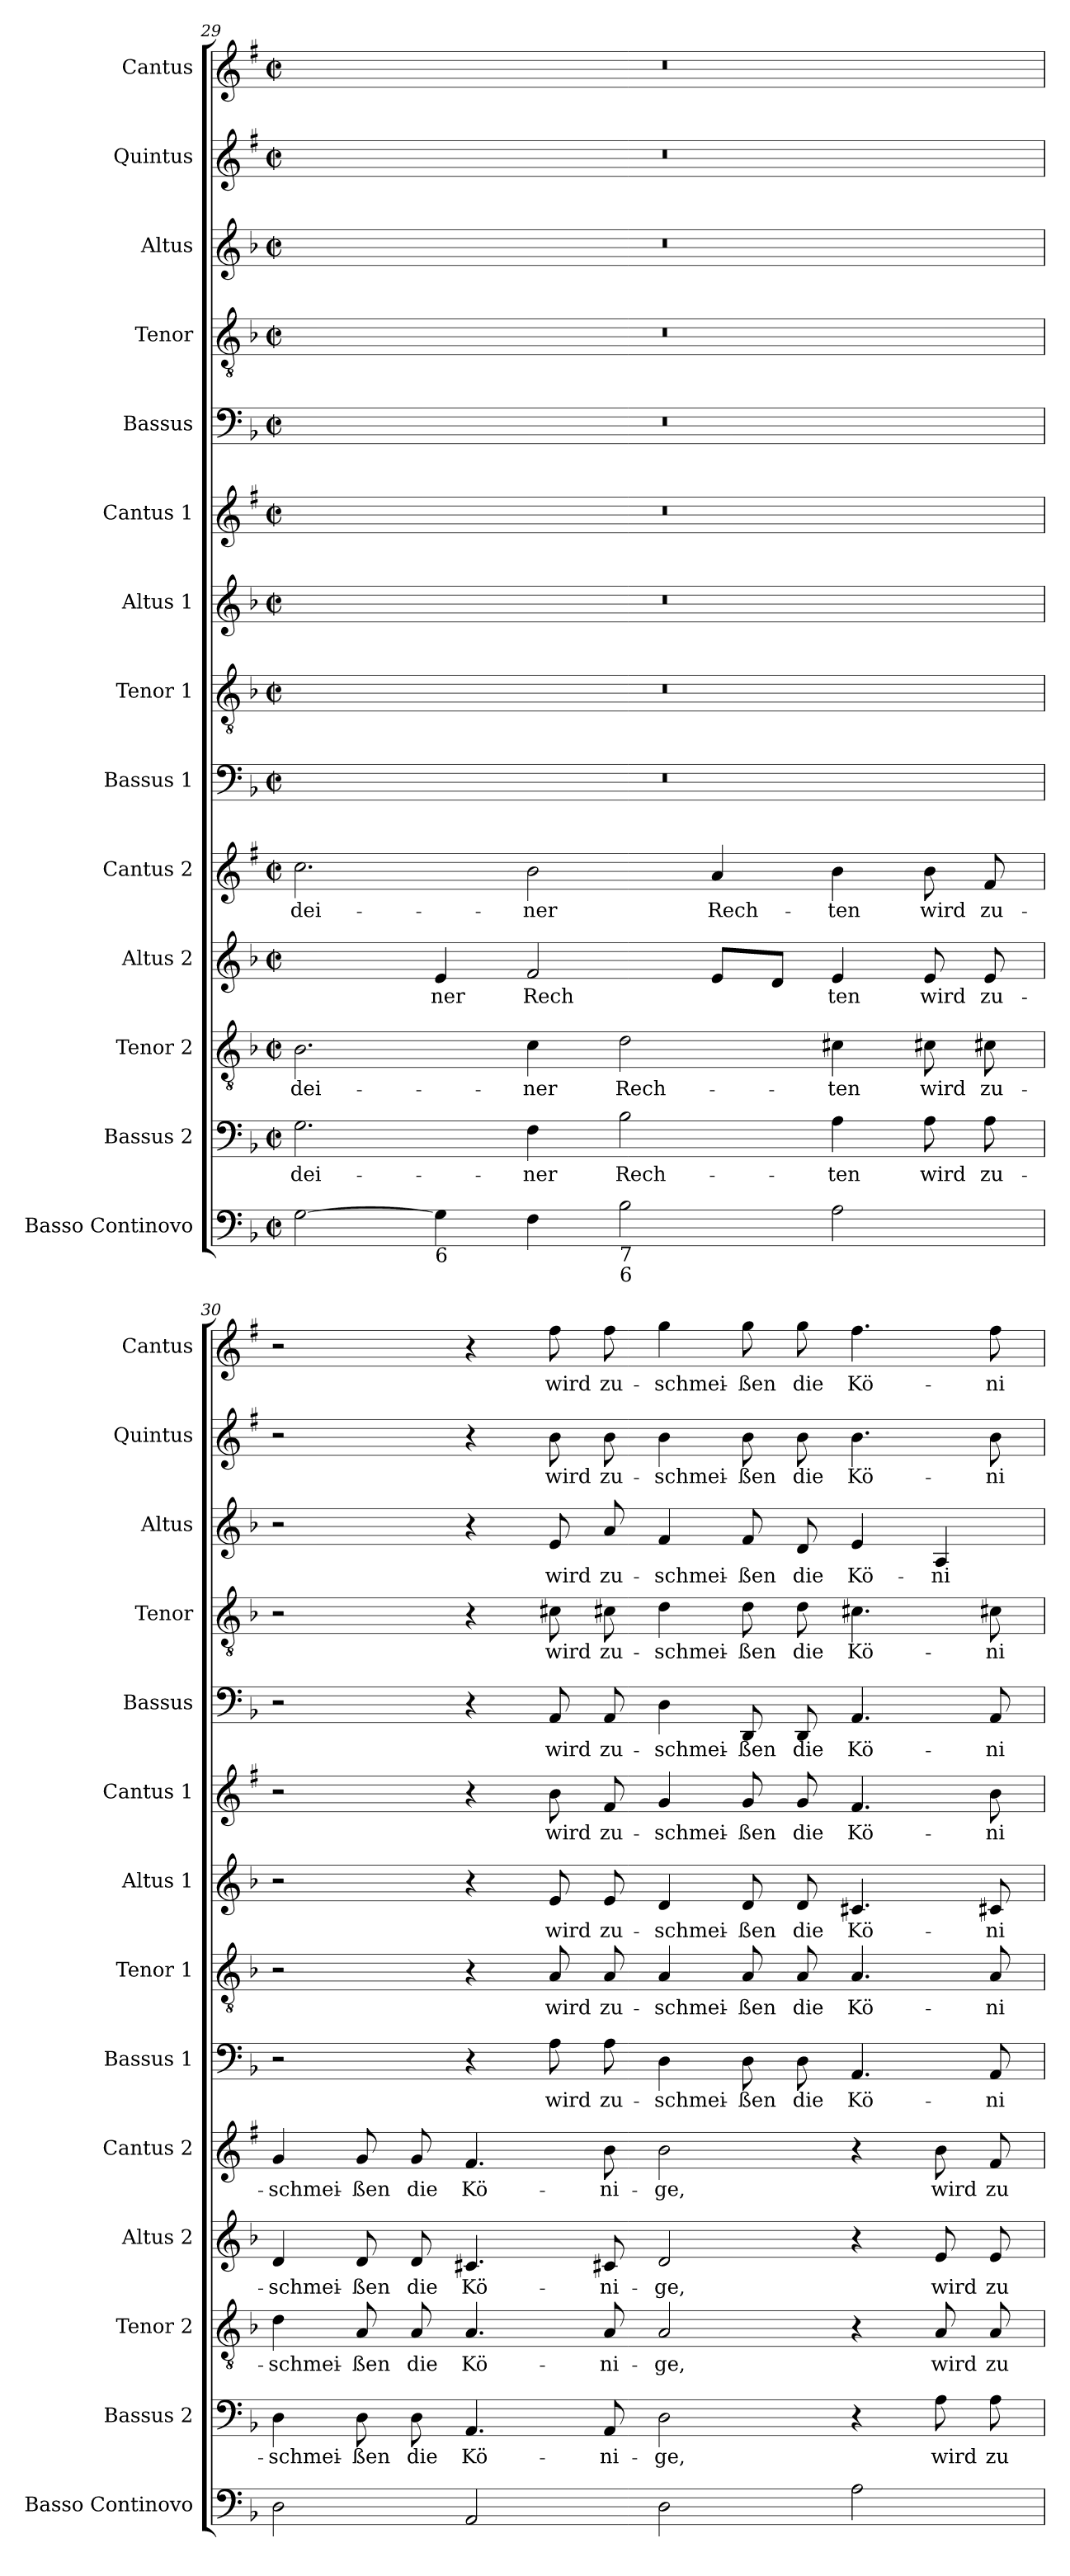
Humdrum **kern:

**kern	**kern	**text	**kern	**text	**kern	**text	**kern	**text	**kern	**text	**kern	**text	**kern	**text	**kern	**text	**kern	**text	**kern	**text	**kern	**text	**kern	**text	**kern	**text
*part14	*part13	*part13	*part12	*part12	*part11	*part11	*part10	*part10	*part9	*part9	*part8	*part8	*part7	*part7	*part6	*part6	*part5	*part5	*part4	*part4	*part3	*part3	*part2	*part2	*part1	*part1
*staff14	*staff13	*staff13	*staff12	*staff12	*staff11	*staff11	*staff10	*staff10	*staff9	*staff9	*staff8	*staff8	*staff7	*staff7	*staff6	*staff6	*staff5	*staff5	*staff4	*staff4	*staff3	*staff3	*staff2	*staff2	*staff1	*staff1
*I"Basso Continovo	*I"Bassus 2	*	*I"Tenor 2	*	*I"Altus 2	*	*I"Cantus 2	*	*I"Bassus 1	*	*I"Tenor 1	*	*I"Altus 1	*	*I"Cantus 1	*	*I"Bassus	*	*I"Tenor	*	*I"Altus	*	*I"Quintus	*	*I"Cantus	*
*I'Basso Continovo	*I'Bassus 2	*	*I'Tenor 2	*	*I'Altus 2	*	*I'Cantus 2	*	*I'Bassus 1	*	*I'Tenor 1	*	*I'Altus 1	*	*I'Cantus 1	*	*I'Bassus	*	*I'Tenor	*	*I'Altus	*	*I'Quintus	*	*I'Cantus	*
!!LO:LB:g=z
*clefF4	*clefF4	*	*clefGv2	*	*clefG2	*	*clefG2	*	*clefF4	*	*clefGv2	*	*clefG2	*	*clefG2	*	*clefF4	*	*clefGv2	*	*clefG2	*	*clefG2	*	*clefG2	*
*	*	*	*	*	*	*	*ITrd1c2	*	*	*	*	*	*	*	*ITrd1c2	*	*	*	*	*	*	*	*ITrd1c2	*	*ITrd1c2	*
*k[b-]	*k[b-]	*	*k[b-]	*	*k[b-]	*	*k[b-]	*	*k[b-]	*	*k[b-]	*	*k[b-]	*	*k[b-]	*	*k[b-]	*	*k[b-]	*	*k[b-]	*	*k[b-]	*	*k[b-]	*
*F:	*F:	*	*F:	*	*F:	*	*F:	*	*F:	*	*F:	*	*F:	*	*F:	*	*F:	*	*F:	*	*F:	*	*F:	*	*F:	*
*M4/2	*M4/2	*	*M4/2	*	*M4/2	*	*M4/2	*	*M4/2	*	*M4/2	*	*M4/2	*	*M4/2	*	*M4/2	*	*M4/2	*	*M4/2	*	*M4/2	*	*M4/2	*
*met(c|)	*met(c|)	*	*met(c|)	*	*met(c|)	*	*met(c|)	*	*met(c|)	*	*met(c|)	*	*met(c|)	*	*met(c|)	*	*met(c|)	*	*met(c|)	*	*met(c|)	*	*met(c|)	*	*met(c|)	*
=29	=29	=29	=29	=29	=29	=29	=29	=29	=29	=29	=29	=29	=29	=29	=29	=29	=29	=29	=29	=29	=29	=29	=29	=29	=29	=29
!	!	!LO:LY:b	!	!LO:LY:b	!	!	!	!LO:LY:b	!	!	!	!	!	!	!	!	!	!	!	!	!	!	!	!	!	!
[2G	2.G	dei-	2.B-	dei-	2dyy]	.	2.b-	dei-	0r	.	0r	.	0r	.	0r	.	0r	.	0r	.	0r	.	0r	.	0r	.
!LO:TX:b:t=6	!	!	!	!	!	!	!	!	!	!	!	!	!	!	!	!	!	!	!	!	!	!	!	!	!	!
!	!	!	!	!	!	!LO:LY:b	!	!	!	!	!	!	!	!	!	!	!	!	!	!	!	!	!	!	!	!
4G]	.	.	.	.	4e	ner	.	.	.	.	.	.	.	.	.	.	.	.	.	.	.	.	.	.	.	.
!	!	!LO:LY:b	!	!LO:LY:b	!	!LO:LY:b	!	!LO:LY:b	!	!	!	!	!	!	!	!	!	!	!	!	!	!	!	!	!	!
4F	4F	-ner	4c	-ner	2f	Rech	2a	-ner	.	.	.	.	.	.	.	.	.	.	.	.	.	.	.	.	.	.
!LO:TX:b:t=7	!	!	!	!	!	!	!	!	!	!	!	!	!	!	!	!	!	!	!	!	!	!	!	!	!	!
!LO:TX:b:t=6	!	!	!	!	!	!	!	!	!	!	!	!	!	!	!	!	!	!	!	!	!	!	!	!	!	!
!	!	!LO:LY:b	!	!LO:LY:b	!	!	!	!	!	!	!	!	!	!	!	!	!	!	!	!	!	!	!	!	!	!
2B-	2B-	Rech-	2d	Rech-	.	.	.	.	.	.	.	.	.	.	.	.	.	.	.	.	.	.	.	.	.	.
!	!	!	!	!	!	!	!	!LO:LY:b	!	!	!	!	!	!	!	!	!	!	!	!	!	!	!	!	!	!
.	.	.	.	.	8eL	.	4g	Rech-	.	.	.	.	.	.	.	.	.	.	.	.	.	.	.	.	.	.
.	.	.	.	.	8dJ	.	.	.	.	.	.	.	.	.	.	.	.	.	.	.	.	.	.	.	.	.
!	!	!LO:LY:b	!	!LO:LY:b	!	!LO:LY:b	!	!LO:LY:b	!	!	!	!	!	!	!	!	!	!	!	!	!	!	!	!	!	!
2A	4A	-ten	4c#X	-ten	4e	ten	4a	-ten	.	.	.	.	.	.	.	.	.	.	.	.	.	.	.	.	.	.
!	!	!LO:LY:b	!	!LO:LY:b	!	!LO:LY:b	!	!LO:LY:b	!	!	!	!	!	!	!	!	!	!	!	!	!	!	!	!	!	!
.	8A	wird	8c#X	wird	8e	wird	8a	wird	.	.	.	.	.	.	.	.	.	.	.	.	.	.	.	.	.	.
!	!	!LO:LY:b	!	!LO:LY:b	!	!LO:LY:b	!	!LO:LY:b	!	!	!	!	!	!	!	!	!	!	!	!	!	!	!	!	!	!
.	8A	zu-	8c#X	zu-	8e	zu-	8e	zu-	.	.	.	.	.	.	.	.	.	.	.	.	.	.	.	.	.	.
=30	=30	=30	=30	=30	=30	=30	=30	=30	=30	=30	=30	=30	=30	=30	=30	=30	=30	=30	=30	=30	=30	=30	=30	=30	=30	=30
!	!	!LO:LY:b	!	!LO:LY:b	!	!LO:LY:b	!	!LO:LY:b	!	!	!	!	!	!	!	!	!	!	!	!	!	!	!	!	!	!
2D	4D	-schmei-	4d	-schmei-	4d	-schmei-	4f	-schmei-	2r	.	2r	.	2r	.	2r	.	2r	.	2r	.	2r	.	2r	.	2r	.
!	!	!LO:LY:b	!	!LO:LY:b	!	!LO:LY:b	!	!LO:LY:b	!	!	!	!	!	!	!	!	!	!	!	!	!	!	!	!	!	!
.	8D	-ßen	8A	-ßen	8d	-ßen	8f	-ßen	.	.	.	.	.	.	.	.	.	.	.	.	.	.	.	.	.	.
!	!	!LO:LY:b	!	!LO:LY:b	!	!LO:LY:b	!	!LO:LY:b	!	!	!	!	!	!	!	!	!	!	!	!	!	!	!	!	!	!
.	8D	die	8A	die	8d	die	8f	die	.	.	.	.	.	.	.	.	.	.	.	.	.	.	.	.	.	.
!	!	!LO:LY:b	!	!LO:LY:b	!	!LO:LY:b	!	!LO:LY:b	!	!	!	!	!	!	!	!	!	!	!	!	!	!	!	!	!	!
2AA	4.AA	Kö-	4.A	Kö-	4.c#X	Kö-	4.e	Kö-	4r	.	4r	.	4r	.	4r	.	4r	.	4r	.	4r	.	4r	.	4r	.
!	!	!	!	!	!	!	!	!	!	!LO:LY:b	!	!LO:LY:b	!	!LO:LY:b	!	!LO:LY:b	!	!LO:LY:b	!	!LO:LY:b	!	!LO:LY:b	!	!LO:LY:b	!	!LO:LY:b
.	.	.	.	.	.	.	.	.	8A	wird	8A	wird	8e	wird	8a	wird	8AA	wird	8c#X	wird	8e	wird	8a	wird	8ee	wird
!	!	!LO:LY:b	!	!LO:LY:b	!	!LO:LY:b	!	!LO:LY:b	!	!LO:LY:b	!	!LO:LY:b	!	!LO:LY:b	!	!LO:LY:b	!	!LO:LY:b	!	!LO:LY:b	!	!LO:LY:b	!	!LO:LY:b	!	!LO:LY:b
.	8AA	-ni-	8A	-ni-	8c#X	-ni-	8a	-ni-	8A	zu-	8A	zu-	8e	zu-	8e	zu-	8AA	zu-	8c#X	zu-	8a	zu-	8a	zu-	8ee	zu-
!	!	!LO:LY:b	!	!LO:LY:b	!	!LO:LY:b	!	!LO:LY:b	!	!LO:LY:b	!	!LO:LY:b	!	!LO:LY:b	!	!LO:LY:b	!	!LO:LY:b	!	!LO:LY:b	!	!LO:LY:b	!	!LO:LY:b	!	!LO:LY:b
2D	2D	-ge,	2A	-ge,	2d	-ge,	2a	-ge,	4D	-schmei-	4A	-schmei-	4d	-schmei-	4f	-schmei-	4D	-schmei-	4d	-schmei-	4f	-schmei-	4a	-schmei-	4ff	-schmei-
!	!	!	!	!	!	!	!	!	!	!LO:LY:b	!	!LO:LY:b	!	!LO:LY:b	!	!LO:LY:b	!	!LO:LY:b	!	!LO:LY:b	!	!LO:LY:b	!	!LO:LY:b	!	!LO:LY:b
.	.	.	.	.	.	.	.	.	8D	-ßen	8A	-ßen	8d	-ßen	8f	-ßen	8DD	-ßen	8d	-ßen	8f	-ßen	8a	-ßen	8ff	-ßen
!	!	!	!	!	!	!	!	!	!	!LO:LY:b	!	!LO:LY:b	!	!LO:LY:b	!	!LO:LY:b	!	!LO:LY:b	!	!LO:LY:b	!	!LO:LY:b	!	!LO:LY:b	!	!LO:LY:b
.	.	.	.	.	.	.	.	.	8D	die	8A	die	8d	die	8f	die	8DD	die	8d	die	8d	die	8a	die	8ff	die
!	!	!	!	!	!	!	!	!	!	!LO:LY:b	!	!LO:LY:b	!	!LO:LY:b	!	!LO:LY:b	!	!LO:LY:b	!	!LO:LY:b	!	!LO:LY:b	!	!LO:LY:b	!	!LO:LY:b
2A	4r	.	4r	.	4r	.	4r	.	4.AA	Kö-	4.A	Kö-	4.c#X	Kö-	4.e	Kö-	4.AA	Kö-	4.c#X	Kö-	4e	Kö-	4.a	Kö-	4.ee	Kö-
!	!	!LO:LY:b	!	!LO:LY:b	!	!LO:LY:b	!	!LO:LY:b	!	!	!	!	!	!	!	!	!	!	!	!	!	!LO:LY:b	!	!	!	!
.	8A	wird	8A	wird	8e	wird	8a	wird	.	.	.	.	.	.	.	.	.	.	.	.	4A	-ni-	.	.	.	.
!	!	!LO:LY:b	!	!LO:LY:b	!	!LO:LY:b	!	!LO:LY:b	!	!LO:LY:b	!	!LO:LY:b	!	!LO:LY:b	!	!LO:LY:b	!	!LO:LY:b	!	!LO:LY:b	!	!	!	!LO:LY:b	!	!LO:LY:b
.	8A	zu-	8A	zu-	8e	zu-	8e	zu-	8AA	-ni-	8A	-ni-	8c#X	-ni-	8a	-ni-	8AA	-ni-	8c#X	-ni-	.	.	8a	-ni-	8ee	-ni-
=	=	=	=	=	=	=	=	=	=	=	=	=	=	=	=	=	=	=	=	=	=	=	=	=	=	=
*-	*-	*-	*-	*-	*-	*-	*-	*-	*-	*-	*-	*-	*-	*-	*-	*-	*-	*-	*-	*-	*-	*-	*-	*-	*-	*-
